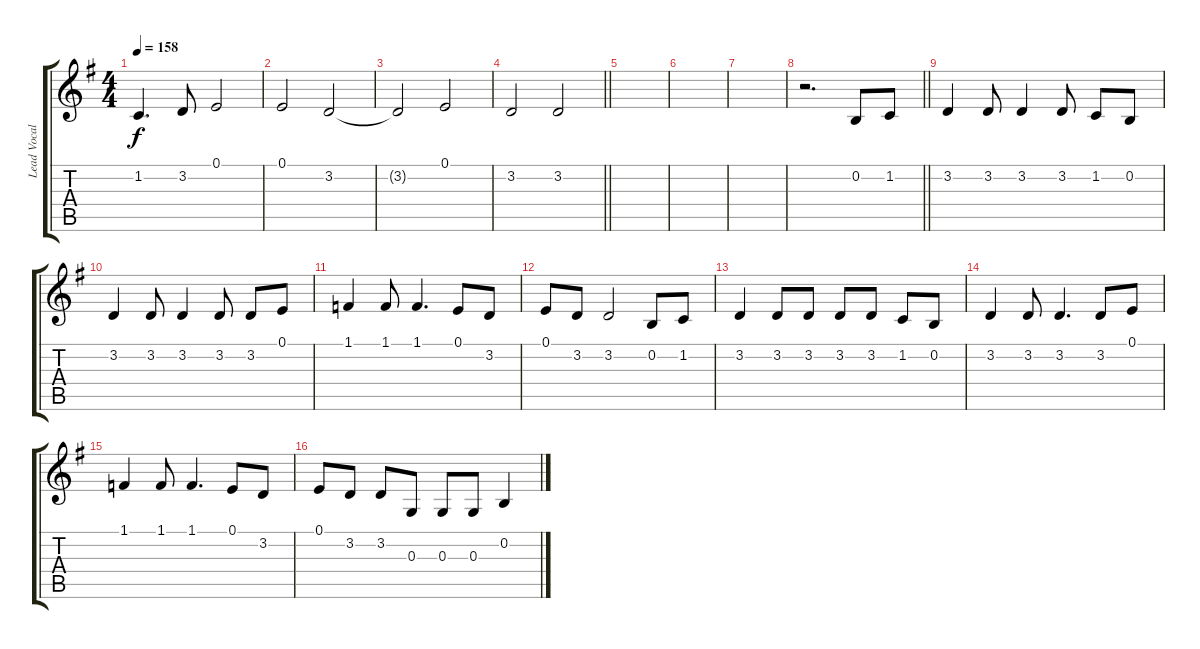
\track ("Lead Vocal" "Lead Vocal") {instrument lead6voice}
\staff {score tabs}
\tuning (E4 B3 G3 D3 A2 E2) {hide}
\ts (4 4)
\tempo 158
\clef g2
\ks g
1.2.4{d dy f} 3.2.8 0.1.2 |
0.1.2 3.2.2 |
3.2{t}.2 0.1.2 |
\barLineRight lightlight
3.2.2 3.2.2 |
|
|
|
\barLineRight lightlight
r.2{d} 0.2.8 1.2.8 |
3.2.4 3.2.8 3.2.4 3.2.8 1.2.8 0.2.8 |
3.2.4 3.2.8 3.2.4 3.2.8 3.2.8 0.1.8 |
1.1.4 1.1.8 1.1.4{d} 0.1.8 3.2.8 |
0.1.8 3.2.8 3.2.2 0.2.8 1.2.8 |
3.2.4 3.2.8 3.2.8 3.2.8 3.2.8 1.2.8 0.2.8 |
3.2.4 3.2.8 3.2.4{d} 3.2.8 0.1.8 |
1.1.4 1.1.8 1.1.4{d} 0.1.8 3.2.8 |
0.1.8 3.2.8 3.2.8 0.3.8 0.3.8 0.3.8 0.2.4
